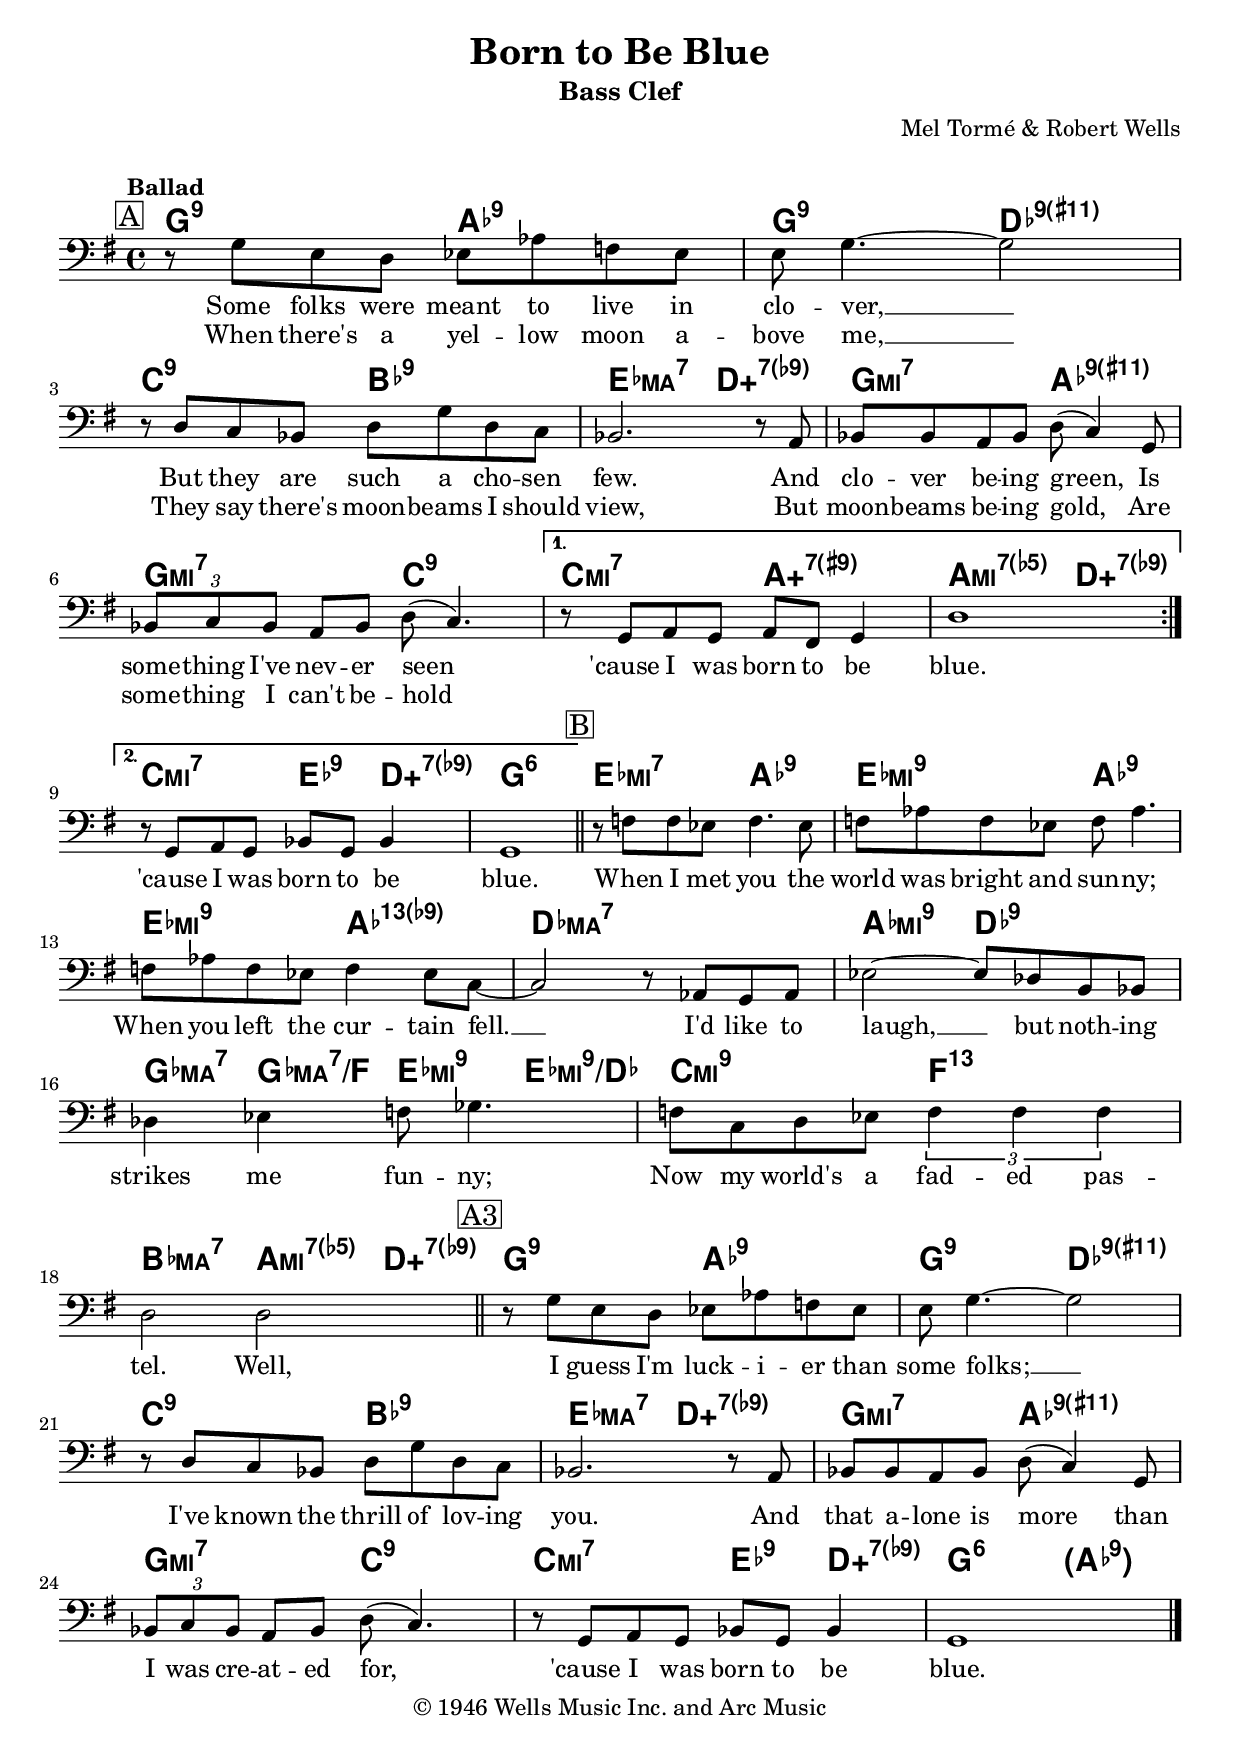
\version "2.24.0"

\include "english.ly"

instrument = "Bass Clef"
whatKey = g,
whatClef = "bass"

%% -*- Mode: LilyPond -*-

\include "lead-sheets.ily"

\header {
  title = "Born to Be Blue"
  subtitle = \instrument
  composer = "Mel Tormé & Robert Wells"
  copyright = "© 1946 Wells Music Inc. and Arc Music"
}

refrainLyricsOne = \lyricmode {
Some folks were meant to live in clo -- ver, __
But they are such a cho -- sen few.
And clo -- ver be -- ing green,
Is some -- thing I've nev -- er seen
}

refrainLyricsRepOne = \lyricmode {
'cause I was born to be blue.
}

refrainLyricsTwo = \lyricmode {
When there's a yel -- low moon a -- bove me, __
They say there's moon -- beams I should view,
But moon -- beams be -- ing gold,
Are some -- thing I can't be -- hold
}

refrainLyricsRepTwo = \lyricmode {
'cause I was born to be blue.
}

refrainLyricsBridge = \lyricmode {
When I met you
the world was bright and sun -- ny;
When you left the cur -- tain fell. __
I'd like to laugh, __
but noth -- ing strikes me fun -- ny;
Now my world's a fad -- ed pas -- tel. Well,
}

refrainLyricsThree = \lyricmode {
I guess I'm luck -- i -- er than some folks; __
I've known the thrill of lov -- ing you.
And that a -- lone is more than I was cre -- at -- ed for,
}

refrainLyricsRepThree = \lyricmode {
'cause I was born to be blue.
}

refrainChords = \chordmode {
  c2:9 df:9 c2:9 gf2:9.11+ f2:9 ef:9
  af2:maj7 g2:7.5+.9- c2:m7 df2:9.11+ c2:m7 f2:9

  f2:m7 d2:7.5+.9+ d2:m7.5- g2:7.5+.9-

  f2:m7 af4:9 g4:7.5+.9- c1:6

  af2:m7 df2:9 af2:m9 df2:9 af2:m9 df2:13.9- gf1:maj7
  df2:m9 gf2:9 cf4:maj7 cf4:maj7/bf af4:m9 af4:m9/gf
  f2:m9 bf2:13 ef2:maj7 d4:m7.5- g4:7.5+.9-

  c2:9 df:9 c2:9 gf2:9.11+ f2:9 ef:9
  af2:maj7 g2:7.5+.9- c2:m7 df2:9.11+ c2:m7 f2:9
  f2:m7 af4:9 g4:7.5+.9- c2:6
  \chordInsideParens{ df2:9 }
}

refrainKey = c

refrainMelody = \relative f' {
  \time 4/4
  \key \refrainKey \major
  \clef \whatClef
  \tempo "Ballad"

  \mark \markup{ \box "A" }

  \repeat volta 2 {
  r8 c8 a8 g8 af8 df8 bf8 af8 | a8 c4.~ c2 | r8 g8 f8 ef8 g8 c8 g8 f8 |
  ef2. r8 d8 | ef8 ef8 d8 ef8 g8( f4) c8 | \tuplet 3/2 { ef8 f8 ef8 } d8 ef8 g8( f4.) |
  } \alternative { {
  r8 c8 d8 c8 d8 b8 c4 | g'1 |
  } {  
  r8 c,8 d8 c8 ef8 c8 ef4 | c1 |
  } }

  \bar "||"

  \mark \markup{ \box "B" }

  r8 bf'8 bf8 af8 bf4. af8 | bf8 df8 bf8 af8 bf8 df4. |
  bf8 df8 bf8 af8 bf4 af8 f8~ | f2 r8 df8 c8 df8 |
  af'2~ af8 gf8 ff8 ef8 | gf4 af4 bf8 cf4. |
  bf8 f8 g8 af8 \tuplet 3/2 { bf4 bf4 bf4 } | g2 g2 |
  
  \bar "||"

  \mark \markup{ \box "A3" }

  r8 c8 a8 g8 af8 df8 bf8 af8 | a8 c4.~ c2 | r8 g8 f8 ef8 g8 c8 g8 f8 |
  ef2. r8 d8 | ef8 ef8 d8 ef8 g8( f4) c8 | \tuplet 3/2 { ef8 f8 ef8 } d8 ef8 g8( f4.) |
  r8 c8 d8 c8 ef8 c8 ef4 | c1 |

  \bar "|."
}

\include "paper.ily"

\markup {
  % Leave a gap after the header
  \vspace #1
}

\score {
  <<
    { \context ChordNames 
      {
      \override ChordName.font-size = #+3
      \override ChordName.font-series = #'bold
      \set chordChanges = ##t
     \transpose \refrainKey \whatKey {
       \refrainChords
	}
      }
      }
    \new Staff {
      \context Voice = "voiceMelody" { 
	\noDoubleAccidentalMusic \transpose c \whatKey {
	  \refrainMelody
	  }
	}
    }
    \new Lyrics \lyricsto "voiceMelody"
    {
      <<
      {
      \refrainLyricsOne
      \refrainLyricsRepOne
      \refrainLyricsRepTwo
      \refrainLyricsBridge
      \refrainLyricsThree
      \refrainLyricsRepThree
      }
	\new Lyrics {
	  \set associatedVoice = "voiceMelody"
	  \refrainLyricsTwo }
      >>
    }
  >>
  \layout { ragged-bottom = ##t }
}


